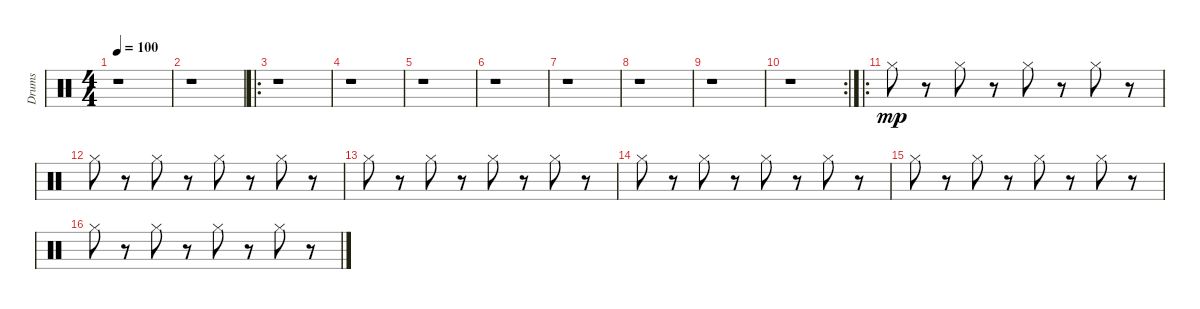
\track ("Drums" "Drums") {instrument percussion}
\staff {score}
\articulation defaults
\ts (4 4)
\tempo 100
\clef neutral
\ks c
r.1{dy mp} |
r.1 |
\ro
r.1 |
r.1 |
r.1 |
r.1 |
r.1 |
r.1 |
r.1 |
\rc 2
r.1 |
\ro "Hi-Hat (closed)".8
r.8 "Hi-Hat (closed)".8 r.8 "Hi-Hat (closed)".8 r.8 "Hi-Hat (closed)".8 r.8 |
"Hi-Hat (closed)".8 r.8 "Hi-Hat (closed)".8 r.8 "Hi-Hat (closed)".8 r.8 "Hi-Hat (closed)".8 r.8 |
"Hi-Hat (closed)".8 r.8 "Hi-Hat (closed)".8 r.8 "Hi-Hat (closed)".8 r.8 "Hi-Hat (closed)".8 r.8 |
"Hi-Hat (closed)".8 r.8 "Hi-Hat (closed)".8 r.8 "Hi-Hat (closed)".8 r.8 "Hi-Hat (closed)".8 r.8 |
"Hi-Hat (closed)".8 r.8 "Hi-Hat (closed)".8 r.8 "Hi-Hat (closed)".8 r.8 "Hi-Hat (closed)".8 r.8 |
"Hi-Hat (closed)".8 r.8 "Hi-Hat (closed)".8 r.8 "Hi-Hat (closed)".8 r.8 "Hi-Hat (closed)".8 r.8
